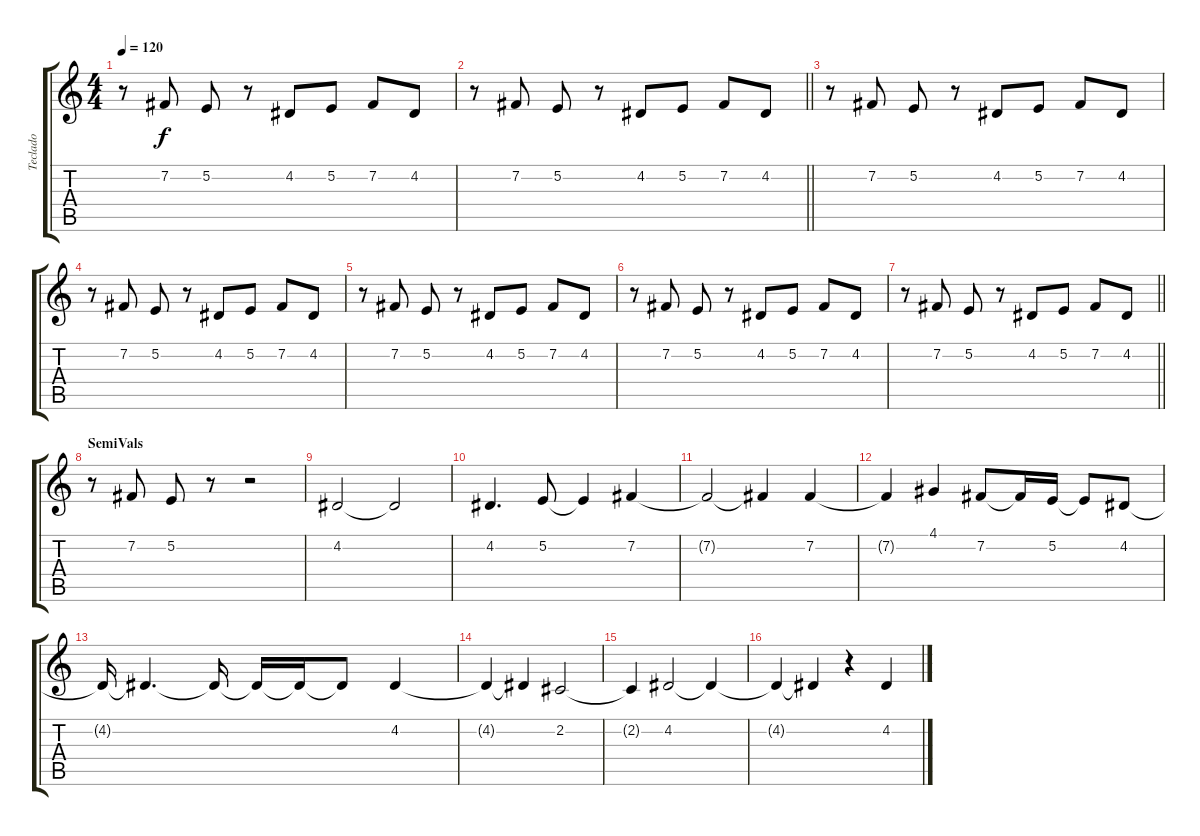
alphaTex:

\track ("Teclado" "Teclado") {instrument brightacousticpiano}
\staff {score tabs}
\tuning (E4 B3 G3 D3 A2 E2) {hide}
\ts (4 4)
\tempo 120
\clef g2
\ks c
r.8{dy f} 7.2.8 5.2.8 r.8 4.2.8 5.2.8 7.2.8 4.2.8 |
\barLineRight lightlight
r.8 7.2.8 5.2.8 r.8 4.2.8 5.2.8 7.2.8 4.2.8 |
\section ("" "")
r.8 7.2.8 5.2.8 r.8 4.2.8 5.2.8 7.2.8 4.2.8 |
r.8 7.2.8 5.2.8 r.8 4.2.8 5.2.8 7.2.8 4.2.8 |
r.8 7.2.8 5.2.8 r.8 4.2.8 5.2.8 7.2.8 4.2.8 |
r.8 7.2.8 5.2.8 r.8 4.2.8 5.2.8 7.2.8 4.2.8 |
\barLineRight lightlight
r.8 7.2.8 5.2.8 r.8 4.2.8 5.2.8 7.2.8 4.2.8 |
\section ("" "SemiVals")
r.8 7.2.8 5.2.8 r.8 r.2 |
4.2.2 4.2{t}.2 |
4.2.4{d} 5.2.8 5.2{t}.4 7.2.4 |
7.2{t}.2 7.2{t}.4 7.2.4 |
7.2{t}.4 4.1.4 7.2.8 7.2{t}.16 5.2.16 5.2{t}.8 4.2.8 |
4.2{t}.16 4.2{t}.4{d} 4.2{t}.16 4.2{t}.16 4.2{t}.16 4.2{t}.8 4.2.4 |
4.2{t}.4 4.2{t}.4 2.2.2 |
2.2{t}.4 4.2.2 4.2{t}.4 |
4.2{t}.4 4.2{t}.4 r.4 4.2.4
